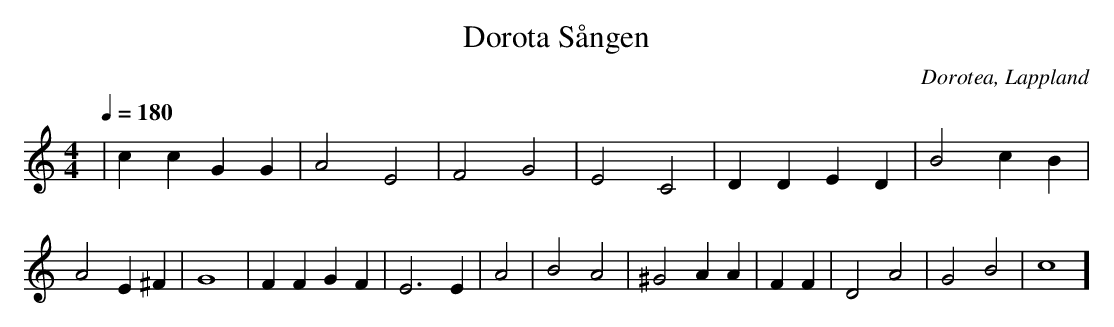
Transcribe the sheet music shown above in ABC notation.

X:1
T:Dorota Sången
Q:1/4=180
O:Dorotea, Lappland
M:4/4
L:1/16
K:C
| c4 c4 G4 G4 |A8 E8 |F8 G8 | E8 C8 | D4 D4 E4D4 |B8 c4B4 |A8 E4 ^F4 | G16 | F4 F4  G4 F4 |E12  E4 |A8 | B8  A8 | ^G8 A4 A4 |F4 F4 | D8 A8 | G8 B8| c16]
